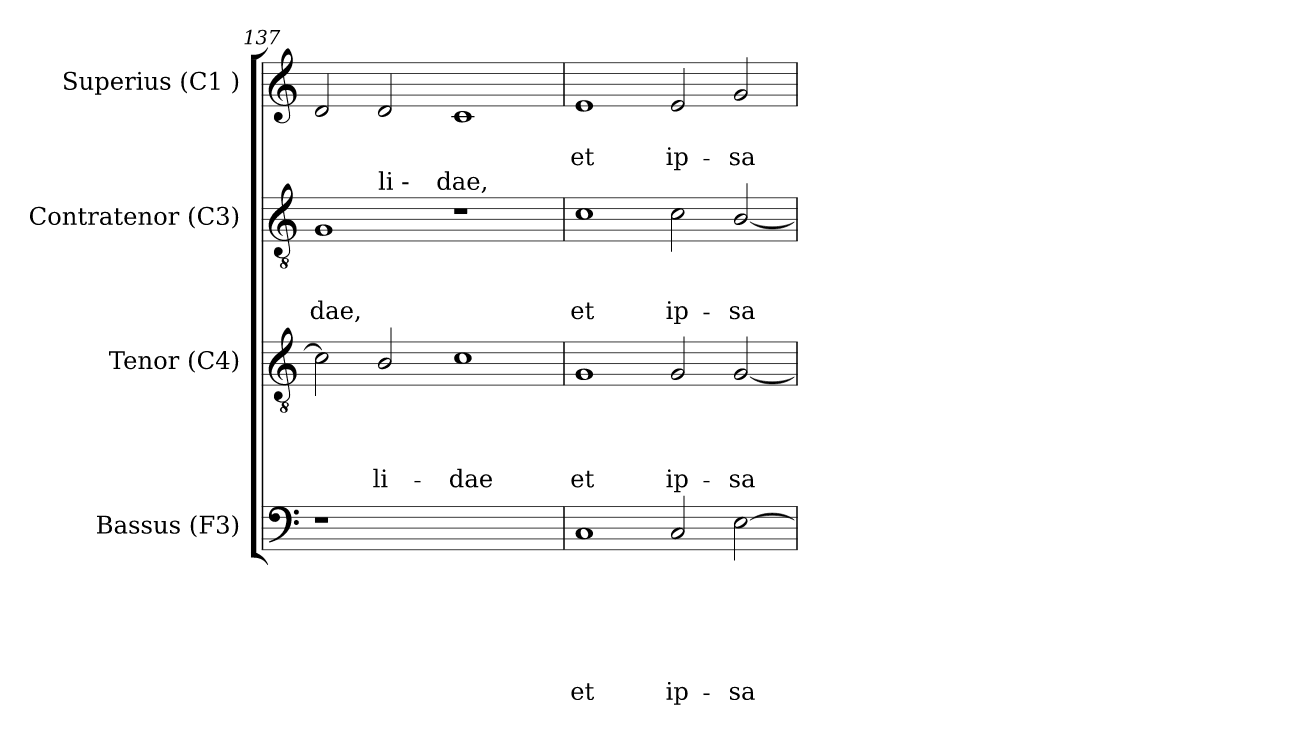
**kern	**text	**text	**text	**text	**text	**text	**kern	**text	**text	**text	**text	**kern	**text	**text	**text	**kern	**text	**text
*part4	*part4	*part4	*part4	*part4	*part4	*part4	*part3	*part3	*part3	*part3	*part3	*part2	*part2	*part2	*part2	*part1	*part1	*part1
*staff4	*staff4	*staff4	*staff4	*staff4	*staff4	*staff4	*staff3	*staff3	*staff3	*staff3	*staff3	*staff2	*staff2	*staff2	*staff2	*staff1	*staff1	*staff1
*I"Bassus (F3)	*	*	*	*	*	*	*I"Tenor (C4)	*	*	*	*	*I"Contratenor (C3)	*	*	*	*I"Superius (C1 )	*	*
*I'Bass.	*	*	*	*	*	*	*I'T.	*	*	*	*	*I'C.	*	*	*	*I'S.	*	*
*clefF4	*	*	*	*	*	*	*clefGv2	*	*	*	*	*clefGv2	*	*	*	*clefG2	*	*
*k[]	*	*	*	*	*	*	*k[]	*	*	*	*	*k[]	*	*	*	*k[]	*	*
*C:	*	*	*	*	*	*	*C:	*	*	*	*	*C:	*	*	*	*C:	*	*
=137	=137	=137	=137	=137	=137	=137	=137	=137	=137	=137	=137	=137	=137	=137	=137	=137	=137	=137
!LO:N:vis=1	!	!	!	!	!	!	!	!	!	!	!	!	!	!	!LO:LY:b	!	!	!
*	*	*	*	*	*	*	*	*	*	*	*	*^	*	*	*	*	*	*
*	*	*	*	*	*	*	*	*	*	*	*	*	*^	*	*	*	*	*	*
1r	.	.	.	.	.	.	2c\]	.	.	.	.	1G	2ryy	2...ryy	.	.	-dae,	2d/	.	.
!	!	!	!	!	!	!	!	!	!	!	!	!	!LO:TX:a:t=li -	!	!	!	!	!	!	!
!	!	!	!	!	!	!	!	!	!	!	!LO:LY:b	!	!	!	!	!	!	!	!	!
.	.	.	.	.	.	.	2B/	.	.	.	-li-	.	1.ryy	.	.	.	.	2d/	.	.
!	!	!	!	!	!	!	!	!	!	!	!	!	!	!LO:TX:a:t=dae,	!	!	!	!	!	!
.	.	.	.	.	.	.	.	.	.	.	.	.	.	1ryy	.	.	.	.	.	.
!	!	!	!	!	!	!	!	!	!	!	!LO:LY:b	!	!	!	!	!	!	!	!	!
1ryy	.	.	.	.	.	.	1c	.	.	.	-dae	1r	.	.	.	.	.	1c	.	.
.	.	.	.	.	.	.	.	.	.	.	.	.	.	16ryy	.	.	.	.	.	.
=138	=138	=138	=138	=138	=138	=138	=138	=138	=138	=138	=138	=138	=138	=138	=138	=138	=138	=138	=138	=138
!	!	!	!	!	!	!LO:LY:b	!	!	!	!	!LO:LY:b	!	!	!	!	!	!LO:LY:b	!	!	!LO:LY:b
*	*	*	*	*	*	*	*	*	*	*	*	*v	*v	*v	*	*	*	*	*	*
1C	.	.	.	.	.	et	1G	.	.	.	et	1c	.	.	et	1e	.	-et
!	!	!	!	!	!	!LO:LY:b	!	!	!	!	!LO:LY:b	!	!	!	!LO:LY:b	!	!	!LO:LY:b
2C/	.	.	.	.	.	ip-	2G/	.	.	.	ip-	2c\	.	.	ip-	2e/	.	ip-
!	!	!	!	!	!	!LO:LY:b	!	!	!	!	!LO:LY:b	!	!	!	!LO:LY:b	!	!	!LO:LY:b
[<2E\	.	.	.	.	.	-sa	[<2G/	.	.	.	-sa	[<2B/	.	.	-sa	2g/	.	-sa
=	=	=	=	=	=	=	=	=	=	=	=	=	=	=	=	=	=	=
*-	*-	*-	*-	*-	*-	*-	*-	*-	*-	*-	*-	*-	*-	*-	*-	*-	*-	*-
